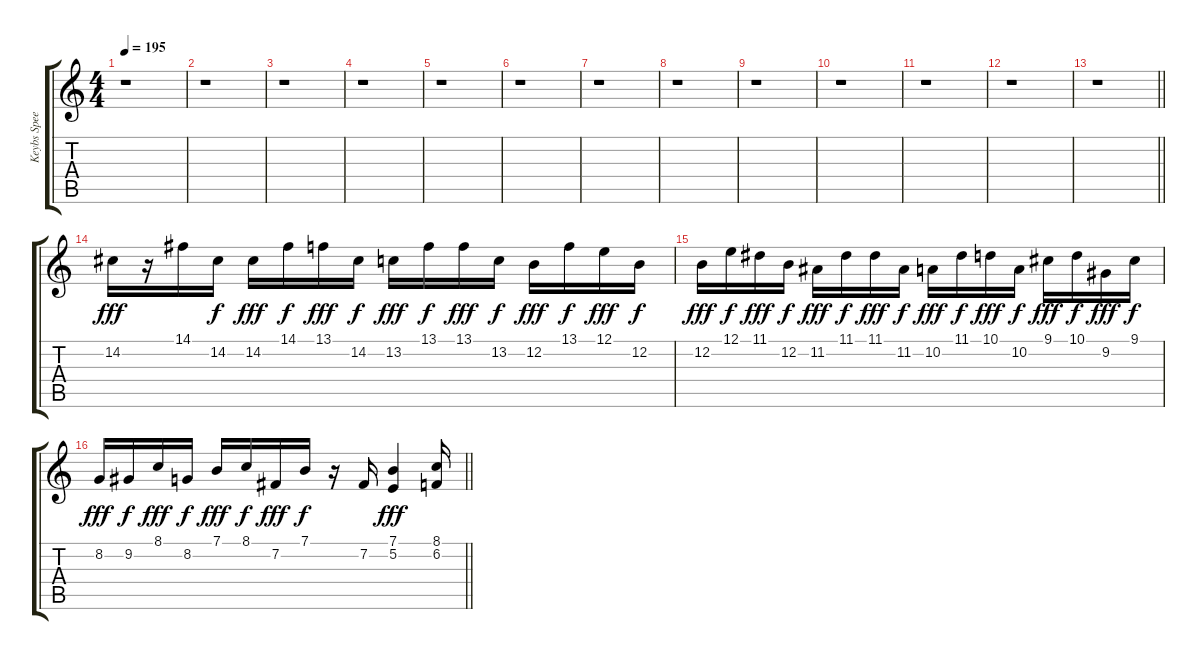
\track ("Keybs Speed" "Keybs Spee") {instrument orchestralharp}
\staff {score tabs}
\tuning (E4 B3 G3 D3 A2 E2) {hide}
\ts (4 4)
\tempo 195
\clef g2
\ks c
r.1{dy fff} |
r.1 |
r.1 |
r.1 |
r.1 |
r.1 |
r.1 |
r.1 |
r.1 |
r.1 |
r.1 |
r.1 |
\barLineRight lightlight
r.1 |
14.2.16 r.16 14.1.16 14.2.16{dy f} 14.2.16{dy fff} 14.1.16{dy f} 13.1.16{dy fff} 14.2.16{dy f} 13.2.16{dy fff} 13.1.16{dy f} 13.1.16{dy fff} 13.2.16{dy f} 12.2.16{dy fff} 13.1.16{dy f} 12.1.16{dy fff} 12.2.16{dy f} |
12.2.16{dy fff} 12.1.16{dy f} 11.1.16{dy fff} 12.2.16{dy f} 11.2.16{dy fff} 11.1.16{dy f} 11.1.16{dy fff} 11.2.16{dy f} 10.2.16{dy fff} 11.1.16{dy f} 10.1.16{dy fff} 10.2.16{dy f} 9.1.16{dy fff} 10.1.16{dy f} 9.2.16{dy fff} 9.1.16{dy f} |
\barLineRight lightlight
8.2.16{dy fff} 9.2.16{dy f} 8.1.16{dy fff} 8.2.16{dy f} 7.1.16{dy fff} 8.1.16{dy f} 7.2.16{dy fff} 7.1.16{dy f} r.16 7.2.16 (7.1 5.2).4{dy fff} (8.1 6.2).16
